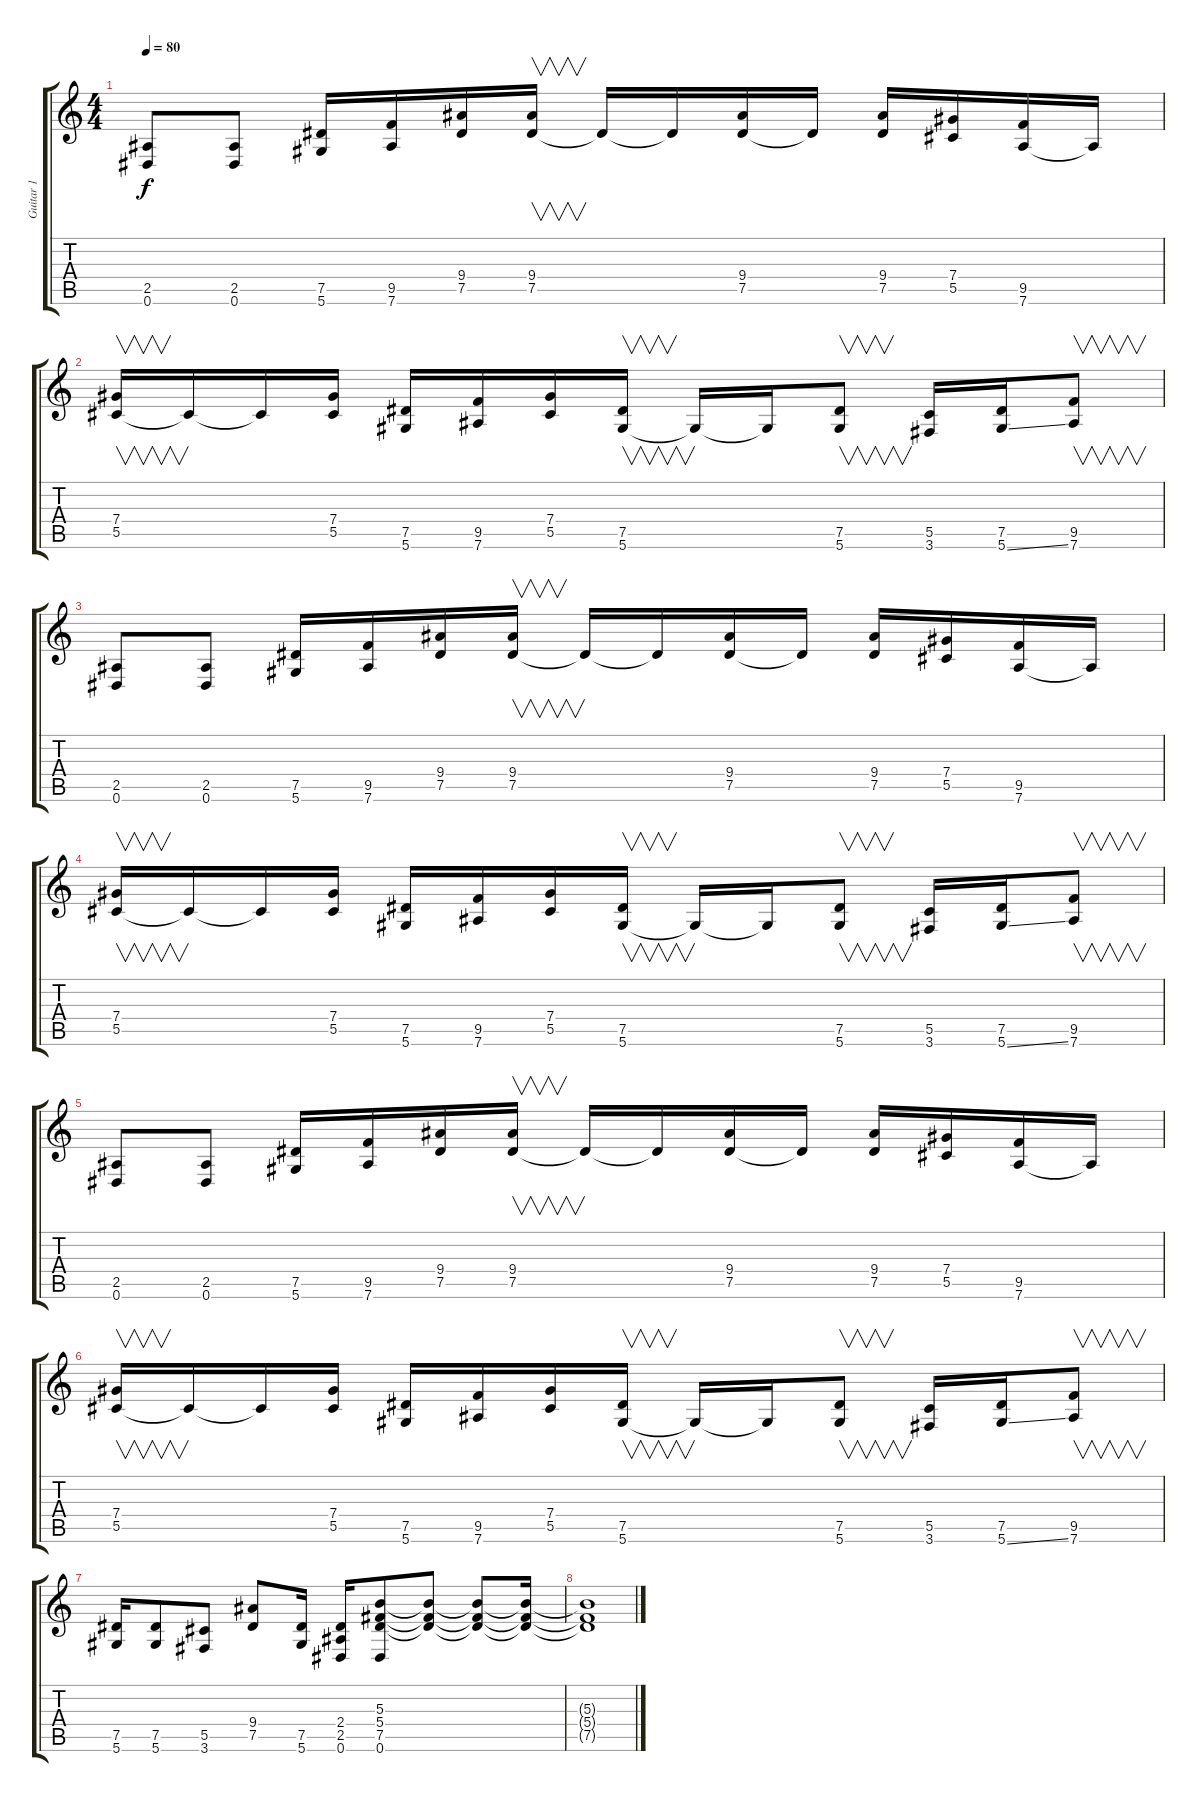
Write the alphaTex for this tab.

\track ("Guitar 1" "Guitar 1") {instrument electricguitarmuted}
\staff {score tabs}
\tuning (Eb4 Bb3 Gb3 Db3 Ab2 Eb2) {hide}
\ts (4 4)
\tempo 80
\clef g2
\ks c
(2.5 0.6).8{dy f instrument overdrivenguitar} (2.5 0.6).8 (7.5 5.6).16 (9.5 7.6).16 (9.4 7.5).16 (9.4 7.5).16{v} 7.5{t}.16 7.5{t}.16 (9.4 7.5).16 7.5{t}.16 (9.4 7.5).16 (7.4 5.5).16 (9.5 7.6).16 7.6{t}.16 |
(7.4 5.5).16{v} 5.5{t}.16 5.5{t}.16 (7.4 5.5).16 (7.5 5.6).16 (9.5 7.6).16 (7.4 5.5).16 (7.5 5.6).16{v} 5.6{t}.16 5.6{t}.16 (7.5 5.6).8{v} (5.5 3.6).16 (7.5 5.6{ss}).16 (9.5 7.6).8{v} |
(2.5 0.6).8 (2.5 0.6).8 (7.5 5.6).16 (9.5 7.6).16 (9.4 7.5).16 (9.4 7.5).16{v} 7.5{t}.16 7.5{t}.16 (9.4 7.5).16 7.5{t}.16 (9.4 7.5).16 (7.4 5.5).16 (9.5 7.6).16 7.6{t}.16 |
(7.4 5.5).16{v} 5.5{t}.16 5.5{t}.16 (7.4 5.5).16 (7.5 5.6).16 (9.5 7.6).16 (7.4 5.5).16 (7.5 5.6).16{v} 5.6{t}.16 5.6{t}.16 (7.5 5.6).8{v} (5.5 3.6).16 (7.5 5.6{ss}).16 (9.5 7.6).8{v} |
(2.5 0.6).8 (2.5 0.6).8 (7.5 5.6).16 (9.5 7.6).16 (9.4 7.5).16 (9.4 7.5).16{v} 7.5{t}.16 7.5{t}.16 (9.4 7.5).16 7.5{t}.16 (9.4 7.5).16 (7.4 5.5).16 (9.5 7.6).16 7.6{t}.16 |
(7.4 5.5).16{v} 5.5{t}.16 5.5{t}.16 (7.4 5.5).16 (7.5 5.6).16 (9.5 7.6).16 (7.4 5.5).16 (7.5 5.6).16{v} 5.6{t}.16 5.6{t}.16 (7.5 5.6).8{v} (5.5 3.6).16 (7.5 5.6{ss}).16 (9.5 7.6).8{v} |
(7.5 5.6).16 (7.5 5.6).8 (5.5 3.6).8 (9.4 7.5).8 (7.5 5.6).16 (2.4 2.5 0.6).16 (5.3 5.4 7.5 0.6).8 (5.3{t} 5.4{t} 7.5{t}).8 (5.3{t} 5.4{t} 7.5{t}).8 (5.3{t} 5.4{t} 7.5{t}).16 |
(5.3{t} 5.4{t} 7.5{t}).1
